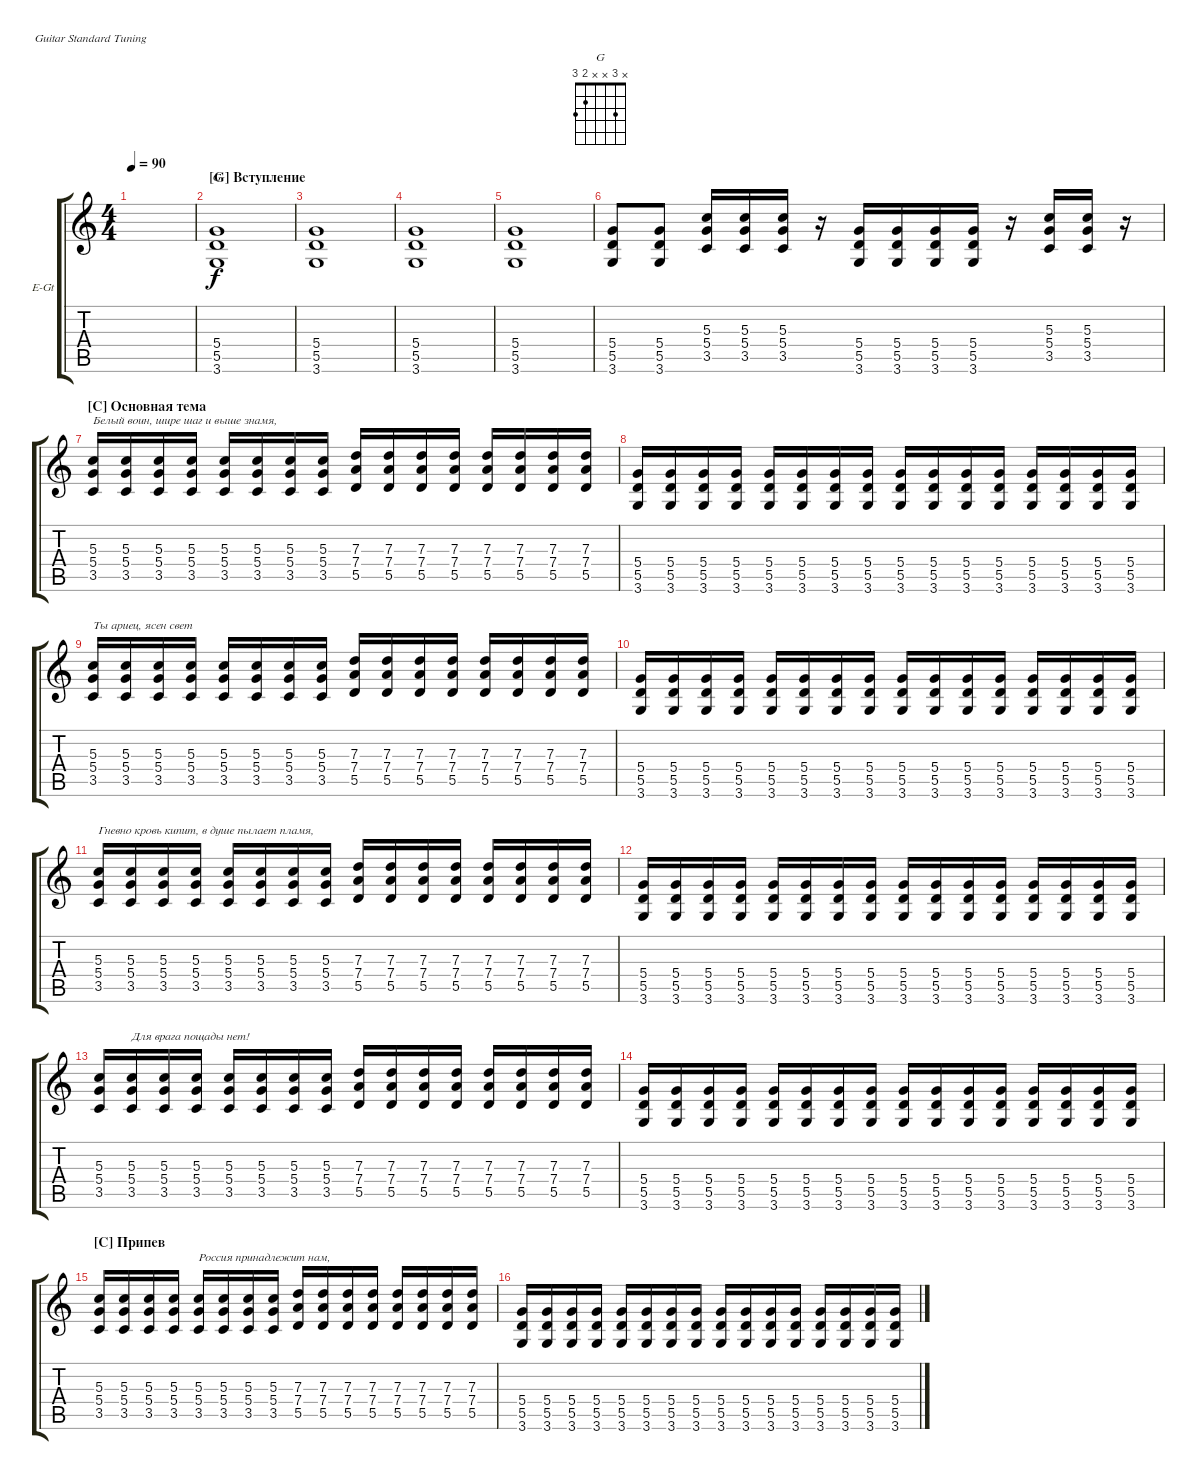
\bracketExtendMode groupsimilarinstruments
\firstSystemTrackNameOrientation horizontal
\otherSystemsTrackNameOrientation horizontal
\track ("Electric Guitar 1" "E-Gt") {instrument distortionguitar}
\staff {score tabs}
\tuning (E4 B3 G3 D3 A2 E2)
\chord ("G" x 3 x x 2 3)
\ts (4 4)
\tempo 90
\clef g2
\ks c
|
\section ("G" "Вступление")
(3.6 5.5 5.4).1{ch "G"} |
(3.6 5.5 5.4).1 |
(3.6 5.5 5.4).1 |
(3.6 5.5 5.4).1 |
(3.6 5.5 5.4).8 (3.6 5.5 5.4).8 (3.5 5.4 5.3).16 (3.5 5.3 5.4).16 (3.5 5.4 5.3).16 r.16 (3.6 5.5 5.4).16 (3.6 5.4 5.5).16 (3.6 5.5 5.4).16 (3.6 5.4 5.5).16 r.16 (3.5 5.4 5.3).16 (3.5 5.3 5.4).16 r.16 |
\section ("C" "Основная тема")
(3.5 5.4 5.3).16{txt "Белый воин, шире шаг и выше знамя,"} (3.5 5.3 5.4).16 (3.5 5.4 5.3).16 (3.5 5.3 5.4).16 (3.5 5.4 5.3).16 (3.5 5.3 5.4).16 (3.5 5.4 5.3).16 (3.5 5.3 5.4).16 (5.5 7.4 7.3).16 (5.5 7.3 7.4).16 (5.5 7.4 7.3).16 (5.5 7.3 7.4).16 (5.5 7.4 7.3).16 (5.5 7.3 7.4).16 (5.5 7.4 7.3).16 (5.5 7.3 7.4).16 |
(3.6 5.5 5.4).16 (3.6 5.4 5.5).16 (3.6 5.5 5.4).16 (3.6 5.4 5.5).16 (3.6 5.5 5.4).16 (3.6 5.4 5.5).16 (3.6 5.5 5.4).16 (3.6 5.4 5.5).16 (3.6 5.5 5.4).16 (3.6 5.4 5.5).16 (3.6 5.5 5.4).16 (3.6 5.4 5.5).16 (3.6 5.5 5.4).16 (3.6 5.4 5.5).16 (3.6 5.5 5.4).16 (3.6 5.4 5.5).16 |
(3.5 5.4 5.3).16{txt "Ты ариец, ясен свет"} (3.5 5.3 5.4).16 (3.5 5.4 5.3).16 (3.5 5.3 5.4).16 (3.5 5.4 5.3).16 (3.5 5.3 5.4).16 (3.5 5.4 5.3).16 (3.5 5.3 5.4).16 (5.5 7.4 7.3).16 (5.5 7.3 7.4).16 (5.5 7.4 7.3).16 (5.5 7.3 7.4).16 (5.5 7.4 7.3).16 (5.5 7.3 7.4).16 (5.5 7.4 7.3).16 (5.5 7.3 7.4).16 |
(3.6 5.5 5.4).16 (3.6 5.4 5.5).16 (3.6 5.5 5.4).16 (3.6 5.4 5.5).16 (3.6 5.5 5.4).16 (3.6 5.4 5.5).16 (3.6 5.5 5.4).16 (3.6 5.4 5.5).16 (3.6 5.5 5.4).16 (3.6 5.4 5.5).16 (3.6 5.5 5.4).16 (3.6 5.4 5.5).16 (3.6 5.5 5.4).16 (3.6 5.4 5.5).16 (3.6 5.5 5.4).16 (3.6 5.4 5.5).16 |
(3.5 5.4 5.3).16{txt "Гневно кровь кипит, в душе пылает пламя,"} (3.5 5.3 5.4).16 (3.5 5.4 5.3).16 (3.5 5.3 5.4).16 (3.5 5.4 5.3).16 (3.5 5.3 5.4).16 (3.5 5.4 5.3).16 (3.5 5.3 5.4).16 (5.5 7.4 7.3).16 (5.5 7.3 7.4).16 (5.5 7.4 7.3).16 (5.5 7.3 7.4).16 (5.5 7.4 7.3).16 (5.5 7.3 7.4).16 (5.5 7.4 7.3).16 (5.5 7.3 7.4).16 |
(3.6 5.5 5.4).16 (3.6 5.4 5.5).16 (3.6 5.5 5.4).16 (3.6 5.4 5.5).16 (3.6 5.5 5.4).16 (3.6 5.4 5.5).16 (3.6 5.5 5.4).16 (3.6 5.4 5.5).16 (3.6 5.5 5.4).16 (3.6 5.4 5.5).16 (3.6 5.5 5.4).16 (3.6 5.4 5.5).16 (3.6 5.5 5.4).16 (3.6 5.4 5.5).16 (3.6 5.5 5.4).16 (3.6 5.4 5.5).16 |
(3.5 5.4 5.3).16 (3.5 5.3 5.4).16{txt "Для врага пощады нет!"} (3.5 5.4 5.3).16 (3.5 5.3 5.4).16 (3.5 5.4 5.3).16 (3.5 5.3 5.4).16 (3.5 5.4 5.3).16 (3.5 5.3 5.4).16 (5.5 7.4 7.3).16 (5.5 7.3 7.4).16 (5.5 7.4 7.3).16 (5.5 7.3 7.4).16 (5.5 7.4 7.3).16 (5.5 7.3 7.4).16 (5.5 7.4 7.3).16 (5.5 7.3 7.4).16 |
(3.6 5.5 5.4).16 (3.6 5.4 5.5).16 (3.6 5.5 5.4).16 (3.6 5.4 5.5).16 (3.6 5.5 5.4).16 (3.6 5.4 5.5).16 (3.6 5.5 5.4).16 (3.6 5.4 5.5).16 (3.6 5.5 5.4).16 (3.6 5.4 5.5).16 (3.6 5.5 5.4).16 (3.6 5.4 5.5).16 (3.6 5.5 5.4).16 (3.6 5.4 5.5).16 (3.6 5.5 5.4).16 (3.6 5.4 5.5).16 |
\section ("C" "Припев")
(3.5 5.4 5.3).16 (3.5 5.3 5.4).16 (3.5 5.4 5.3).16 (3.5 5.3 5.4).16 (3.5 5.4 5.3).16{txt "Россия принадлежит нам,"} (3.5 5.3 5.4).16 (3.5 5.4 5.3).16 (3.5 5.3 5.4).16 (5.5 7.4 7.3).16 (5.5 7.3 7.4).16 (5.5 7.4 7.3).16 (5.5 7.3 7.4).16 (5.5 7.4 7.3).16 (5.5 7.3 7.4).16 (5.5 7.4 7.3).16 (5.5 7.3 7.4).16 |
(3.6 5.5 5.4).16 (3.6 5.4 5.5).16 (3.6 5.5 5.4).16 (3.6 5.4 5.5).16 (3.6 5.5 5.4).16 (3.6 5.4 5.5).16 (3.6 5.5 5.4).16 (3.6 5.4 5.5).16 (3.6 5.5 5.4).16 (3.6 5.4 5.5).16 (3.6 5.5 5.4).16 (3.6 5.4 5.5).16 (3.6 5.5 5.4).16 (3.6 5.4 5.5).16 (3.6 5.5 5.4).16 (3.6 5.4 5.5).16
